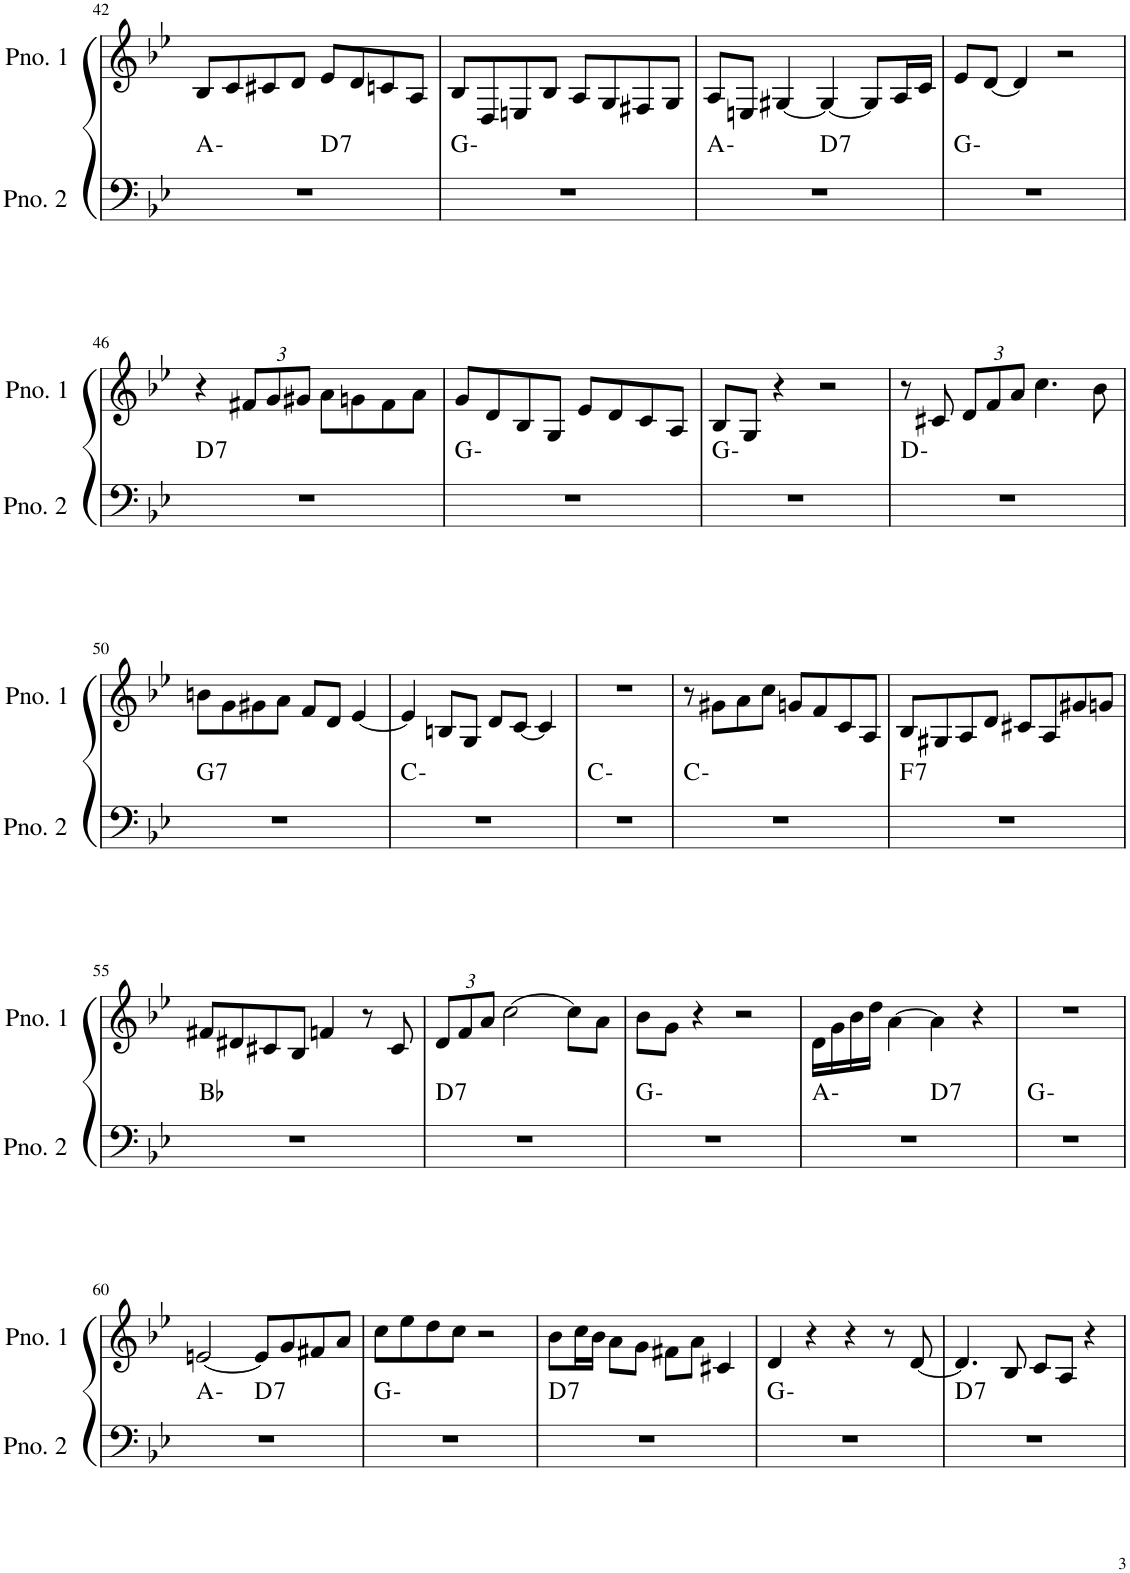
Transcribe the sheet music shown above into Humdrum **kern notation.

**kern	**harte	**kern
*part2	*part2	*part1
*staff2	*	*staff1
*I"ピアノ 2	*	*I"ピアノ 1
!!LO:PB:g=z
*clefF4	*	*clefG2
*k[b-e-]	*	*k[b-e-]
*M4/4	*	*M4/4
=42	=42	=42
*^	*	*
1r	2ryy	A:min	8B-/L
.	.	.	8c/
.	.	.	8c#X/
.	.	.	8d/J
!	!	!LO:H:kt=7	!
.	2ryy	D:7	8e-/L
.	.	.	8d/
.	.	.	8cn/
.	.	.	8A/J
*v	*v	*	*
=43	=43	=43
1r	G:min	8B-/L
.	.	8D/
.	.	8En/
.	.	8B-/J
.	.	8A/L
.	.	8G/
.	.	8F#X/
.	.	8G/J
=44	=44	=44
*^	*	*
1r	2ryy	A:min	8A/L
.	.	.	8En/J
.	.	.	[4G#X/
!	!	!LO:H:kt=7	!
.	2ryy	D:7	4G#/_
.	.	.	8G#/L]
.	.	.	16A/L
.	.	.	16c/JJ
*v	*v	*	*
=45	=45	=45
1r	G:min	8e-/L
.	.	[8d/J
.	.	4d/]
.	.	2r
!!LO:LB:g=z
=46	=46	=46
!	!LO:H:kt=7	!
1r	D:7	4r
*	*	*Xbrackettup
.	.	12f#X/L
.	.	12g/
.	.	12g#X/J
.	.	8a\L
.	.	8gn\
.	.	8f#\
.	.	8a\J
=47	=47	=47
1r	G:min	8g/L
.	.	8d/
.	.	8B-/
.	.	8G/J
.	.	8e-/L
.	.	8d/
.	.	8c/
.	.	8A/J
=48	=48	=48
1r	G:min	8B-/L
.	.	8G/J
.	.	4r
.	.	2r
=49	=49	=49
1r	D:min	8r
.	.	8c#X/
.	.	12d/L
.	.	12f/
.	.	12a/J
.	.	4.cc\
.	.	8b-\
!!LO:LB:g=z
=50	=50	=50
!	!LO:H:kt=7	!
1r	G:7	8bn\L
.	.	8g\
.	.	8g#X\
.	.	8a\J
.	.	8f/L
.	.	8d/J
.	.	[4e-/
=51	=51	=51
1r	C:min	4e-/]
.	.	8Bn/L
.	.	8G/J
.	.	8d/L
.	.	[8c/J
.	.	4c/]
=52	=52	=52
1r	C:min	1r
=53	=53	=53
1r	C:min	8r
.	.	8g#X\L
.	.	8a\
.	.	8cc\J
.	.	8gn/L
.	.	8f/
.	.	8c/
.	.	8A/J
=54	=54	=54
!	!LO:H:kt=7	!
1r	F:7	8B-/L
.	.	8G#X/
.	.	8A/
.	.	8d/J
.	.	8c#X/L
.	.	8A/
.	.	8g#X/
.	.	8gn/J
!!LO:LB:g=z
=55	=55	=55
1r	Bb:maj	8f#X/L
.	.	8d#X/
.	.	8c#X/
.	.	8B-/J
.	.	4fn/
.	.	8r
.	.	8c#/
=56	=56	=56
!	!LO:H:kt=7	!
1r	D:7	12d/L
.	.	12f/
.	.	12a/J
.	.	[2cc\
.	.	8cc\L]
.	.	8a\J
=57	=57	=57
1r	G:min	8b-\L
.	.	8g\J
.	.	4r
.	.	2r
=58	=58	=58
*^	*	*
1r	2ryy	A:min	16d\LL
.	.	.	16g\
.	.	.	16b-\
.	.	.	16dd\JJ
.	.	.	[4a\
!	!	!LO:H:kt=7	!
.	2ryy	D:7	4a\]
.	.	.	4r
*v	*v	*	*
=59	=59	=59
1r	G:min	1r
!!LO:LB:g=z
=60	=60	=60
*^	*	*
1r	2ryy	A:min	[2en/
!	!	!LO:H:kt=7	!
.	2ryy	D:7	8e/L]
.	.	.	8g/
.	.	.	8f#X/
.	.	.	8a/J
*v	*v	*	*
=61	=61	=61
1r	G:min	8cc\L
.	.	8ee-\
.	.	8dd\
.	.	8cc\J
.	.	2r
=62	=62	=62
!	!LO:H:kt=7	!
1r	D:7	8b-\L
.	.	16cc\L
.	.	16b-\JJ
.	.	8a\L
.	.	8g\J
.	.	8f#X\L
.	.	8a\J
.	.	4c#X/
=63	=63	=63
1r	G:min	4d/
.	.	4r
.	.	4r
.	.	8r
.	.	[8d/
=64	=64	=64
!	!LO:H:kt=7	!
1r	D:7	4.d/]
.	.	8B-/
.	.	8c/L
.	.	8A/J
.	.	4r
=	=	=
*-	*-	*-
